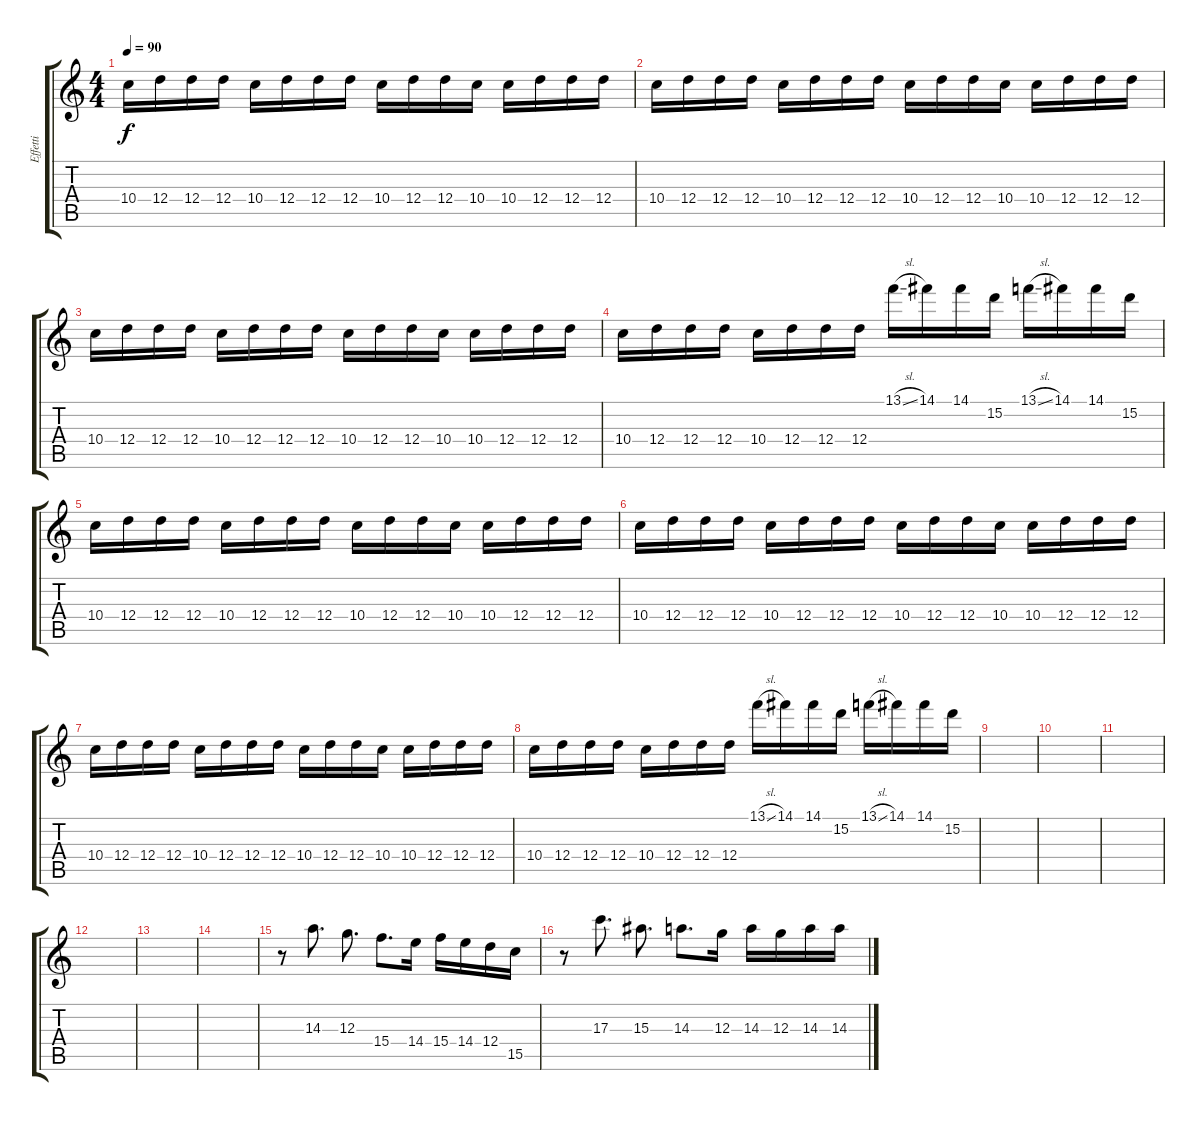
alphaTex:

\track ("Effetti" "Effetti") {instrument overdrivenguitar}
\staff {score tabs}
\tuning (E4 B3 G3 D3 A2 D2) {hide}
\ts (4 4)
\tempo 90
\clef g2
\ks c
10.4.16{dy f} 12.4.16 12.4.16 12.4.16 10.4.16 12.4.16 12.4.16 12.4.16 10.4.16 12.4.16 12.4.16 10.4.16 10.4.16 12.4.16 12.4.16 12.4.16 |
10.4.16 12.4.16 12.4.16 12.4.16 10.4.16 12.4.16 12.4.16 12.4.16 10.4.16 12.4.16 12.4.16 10.4.16 10.4.16 12.4.16 12.4.16 12.4.16 |
10.4.16 12.4.16 12.4.16 12.4.16 10.4.16 12.4.16 12.4.16 12.4.16 10.4.16 12.4.16 12.4.16 10.4.16 10.4.16 12.4.16 12.4.16 12.4.16 |
10.4.16 12.4.16 12.4.16 12.4.16 10.4.16 12.4.16 12.4.16 12.4.16 13.1{sl}.16 14.1.16 14.1.16 15.2.16 13.1{sl}.16 14.1.16 14.1.16 15.2.16 |
10.4.16 12.4.16 12.4.16 12.4.16 10.4.16 12.4.16 12.4.16 12.4.16 10.4.16 12.4.16 12.4.16 10.4.16 10.4.16 12.4.16 12.4.16 12.4.16 |
10.4.16 12.4.16 12.4.16 12.4.16 10.4.16 12.4.16 12.4.16 12.4.16 10.4.16 12.4.16 12.4.16 10.4.16 10.4.16 12.4.16 12.4.16 12.4.16 |
10.4.16 12.4.16 12.4.16 12.4.16 10.4.16 12.4.16 12.4.16 12.4.16 10.4.16 12.4.16 12.4.16 10.4.16 10.4.16 12.4.16 12.4.16 12.4.16 |
10.4.16 12.4.16 12.4.16 12.4.16 10.4.16 12.4.16 12.4.16 12.4.16 13.1{sl}.16 14.1.16 14.1.16 15.2.16 13.1{sl}.16 14.1.16 14.1.16 15.2.16 |
|
|
|
|
|
|
r.8 14.3.8{d} 12.3.8{d} 15.4.8{d} 14.4.16 15.4.16 14.4.16 12.4.16 15.5.16 |
r.8 17.3.8{d} 15.3.8{d} 14.3.8{d} 12.3.16 14.3.16 12.3.16 14.3.16 14.3.16
